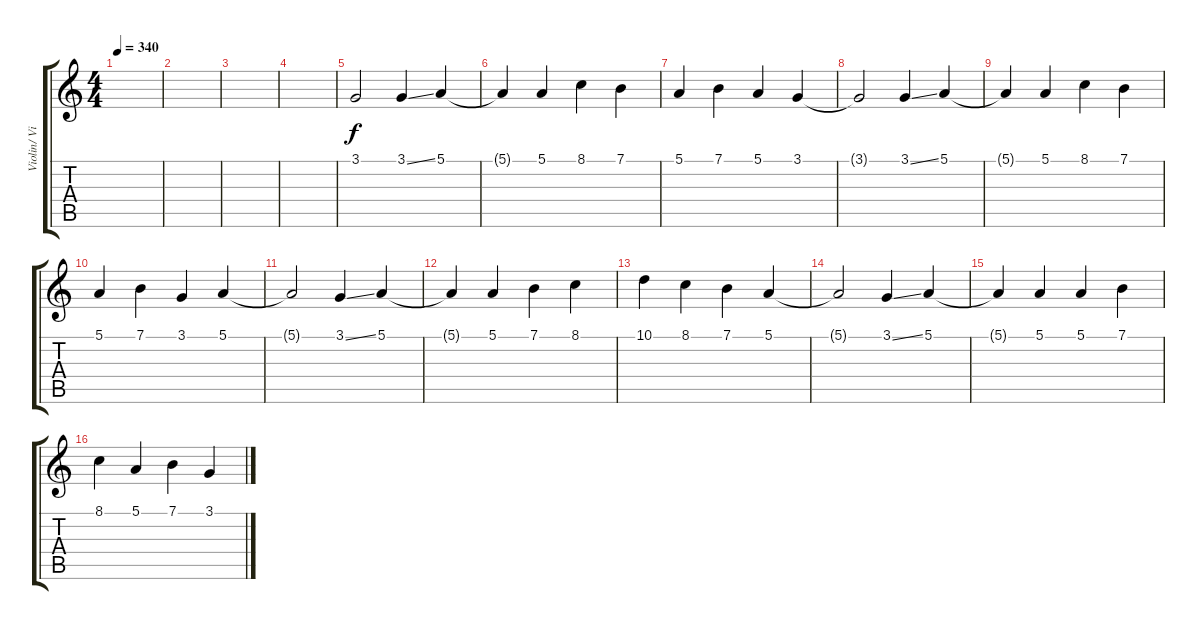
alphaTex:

\track ("Violin/ Viola" "Violin/ Vi") {instrument violin}
\staff {score tabs}
\tuning (E4 B3 G3 D3 A2 E2) {hide}
\ts (4 4)
\tempo 340
\clef g2
\ks c
|
|
|
|
3.1.2 3.1{ss}.4 5.1.4 |
5.1{t}.4 5.1.4 8.1.4 7.1.4 |
5.1.4 7.1.4 5.1.4 3.1.4 |
3.1{t}.2 3.1{ss}.4 5.1.4 |
5.1{t}.4 5.1.4 8.1.4 7.1.4 |
5.1.4 7.1.4 3.1.4 5.1.4 |
5.1{t}.2 3.1{ss}.4 5.1.4 |
5.1{t}.4 5.1.4 7.1.4 8.1.4 |
10.1.4 8.1.4 7.1.4 5.1.4 |
5.1{t}.2 3.1{ss}.4 5.1.4 |
5.1{t}.4 5.1.4 5.1.4 7.1.4 |
8.1.4 5.1.4 7.1.4 3.1.4
